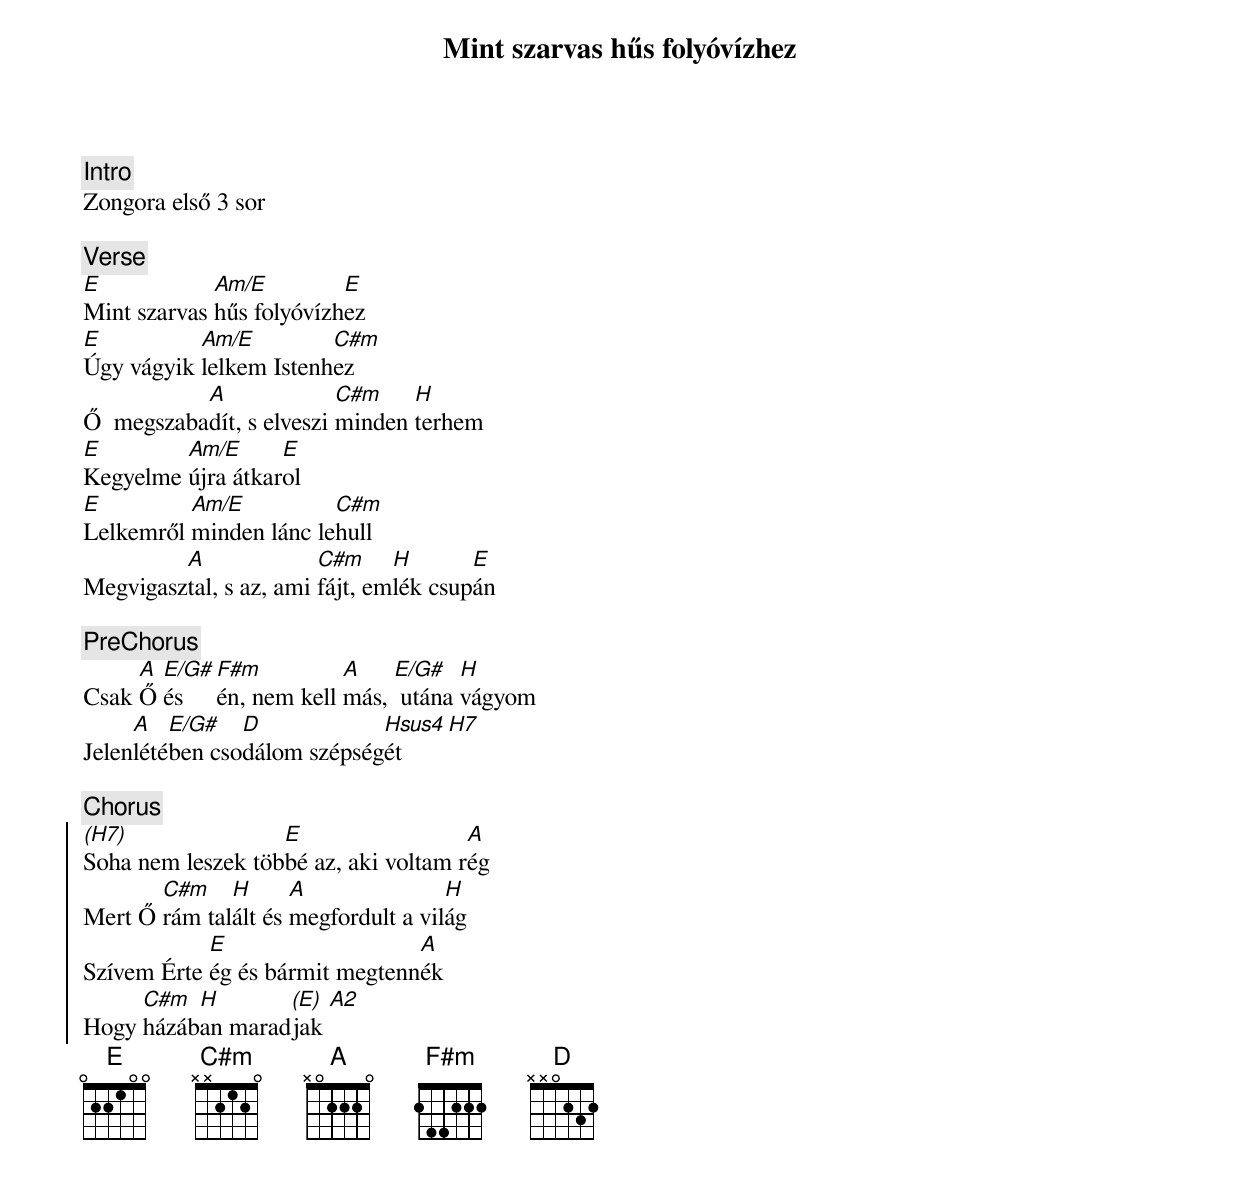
{title: Mint szarvas hűs folyóvízhez}
{subtitle: }

{c:Intro}
Zongora első 3 sor

{c:Verse}
[E]Mint szarvas [Am/E]hűs folyóvízh[E]ez
[E]Úgy vágyik [Am/E]lelkem Istenh[C#m]ez
Ő  megszaba[A]dít, s elveszi [C#m]minden [H]terhem
[E]Kegyelme [Am/E]újra átkar[E]ol
[E]Lelkemről [Am/E]minden lánc le[C#m]hull
Megvigasz[A]tal, s az, ami [C#m]fájt, em[H]lék csup[E]án

{c:PreChorus}
Csak [A]Ő [E/G#]és [F#m]én, nem kell [A]más, [E/G#] utána [H]vágyom
Jelen[A]lété[E/G#]ben cso[D]dálom szépség[Hsus4]ét [H7]

{c:Chorus}
{soc}
[(H7)]Soha nem leszek töb[E]bé az, aki voltam r[A]ég
Mert Ő [C#m]rám tal[H]ált és [A]megfordult a vil[H]ág
Szívem Érte [E]ég és bármit megtenn[A]ék
Hogy [C#m]házáb[H]an marad[(E)]jak [A2]
{eoc}
